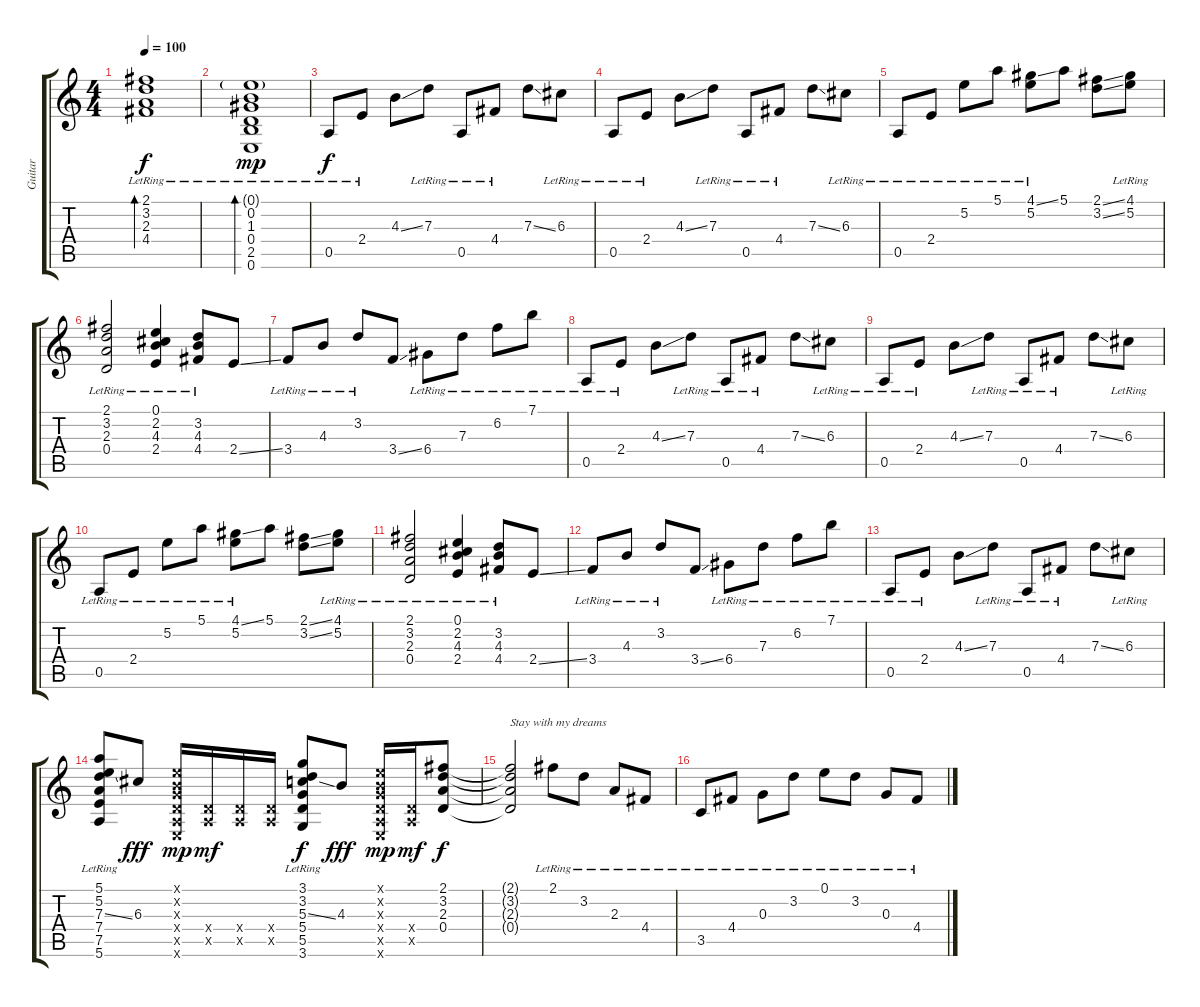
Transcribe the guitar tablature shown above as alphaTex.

\track ("Guitar" "Guitar") {instrument acousticguitarnylon}
\staff {score tabs}
\tuning (E4 B3 G3 D3 A2 E2) {hide}
\ts (4 4)
\tempo 100
\clef g2
\ks c
(2.1{lr} 3.2{lr} 2.3{lr} 4.4{lr}).1{bd 240 dy f} |
(0.1{g lr} 0.2{lr} 1.3{lr} 0.4{lr} 2.5{lr} 0.6{lr}).1{bd 240 dy mp} |
0.5{lr}.8{dy f} 2.4{lr}.8 4.3{ss}.8 7.3{lr}.8 0.5{lr}.8 4.4{lr}.8 7.3{ss}.8 6.3{lr}.8 |
0.5{lr}.8 2.4{lr}.8 4.3{ss}.8 7.3{lr}.8 0.5{lr}.8 4.4{lr}.8 7.3{ss}.8 6.3{lr}.8 |
0.5{lr}.8 2.4{lr}.8 5.2{lr}.8 5.1{lr}.8 (4.1{ss} 5.2{lr}).8 5.1.8 (2.1{ss} 3.2{ss}).8 (4.1{lr} 5.2{lr}).8 |
(2.1{lr} 3.2{lr} 2.3{lr} 0.4{lr}).2 (0.1{lr} 2.2{lr} 4.3{lr} 2.4{lr}).4 (3.2{lr} 4.3{lr} 4.4{lr}).8 2.4{ss}.8 |
3.4{lr}.8 4.3{lr}.8 3.2{lr}.8 3.4{ss}.8 6.4{lr}.8 7.3{lr}.8 6.2{lr}.8 7.1{lr}.8 |
0.5{lr}.8 2.4{lr}.8 4.3{ss}.8 7.3{lr}.8 0.5{lr}.8 4.4{lr}.8 7.3{ss}.8 6.3{lr}.8 |
0.5{lr}.8 2.4{lr}.8 4.3{ss}.8 7.3{lr}.8 0.5{lr}.8 4.4{lr}.8 7.3{ss}.8 6.3{lr}.8 |
0.5{lr}.8 2.4{lr}.8 5.2{lr}.8 5.1{lr}.8 (4.1{ss} 5.2{lr}).8 5.1.8 (2.1{ss} 3.2{ss}).8 (4.1{lr} 5.2{lr}).8 |
(2.1{lr} 3.2{lr} 2.3{lr} 0.4{lr}).2 (0.1{lr} 2.2{lr} 4.3{lr} 2.4{lr}).4 (3.2{lr} 4.3{lr} 4.4{lr}).8 2.4{ss}.8 |
3.4{lr}.8 4.3{lr}.8 3.2{lr}.8 3.4{ss}.8 6.4{lr}.8 7.3{lr}.8 6.2{lr}.8 7.1{lr}.8 |
0.5{lr}.8 2.4{lr}.8 4.3{ss}.8 7.3{lr}.8 0.5{lr}.8 4.4{lr}.8 7.3{ss}.8 6.3{lr}.8 |
(5.1{lr} 5.2{lr} 7.3{ss} 7.4{lr} 7.5{lr} 5.6{lr}).8 6.3.8{dy fff} (0.1{x} 0.2{x} 0.3{x} 0.4{x} 0.5{x} 0.6{x}).16{dy mp} (0.4{x} 0.5{x}).16{dy mf} (0.4{x} 0.5{x}).16 (0.4{x} 0.5{x}).16 (3.1{lr} 3.2{lr} 5.3{ss} 5.4{lr} 5.5{lr} 3.6{lr}).8{dy f} 4.3.8{dy fff} (0.1{x} 0.2{x} 0.3{x} 0.4{x} 0.5{x} 0.6{x}).16{dy mp} (0.4{x} 0.5{x}).16{dy mf} (2.1 3.2 2.3 0.4).8{dy f} |
(2.1{t} 3.2{t} 2.3{t} 0.4{t}).2{txt "Stay with my dreams"} 2.1{lr}.8 3.2{lr}.8 2.3{lr}.8 4.4{lr}.8 |
3.5{lr}.8 4.4{lr}.8 0.3{lr}.8 3.2{lr}.8 0.1{lr}.8 3.2{lr}.8 0.3{lr}.8 4.4{lr}.8
